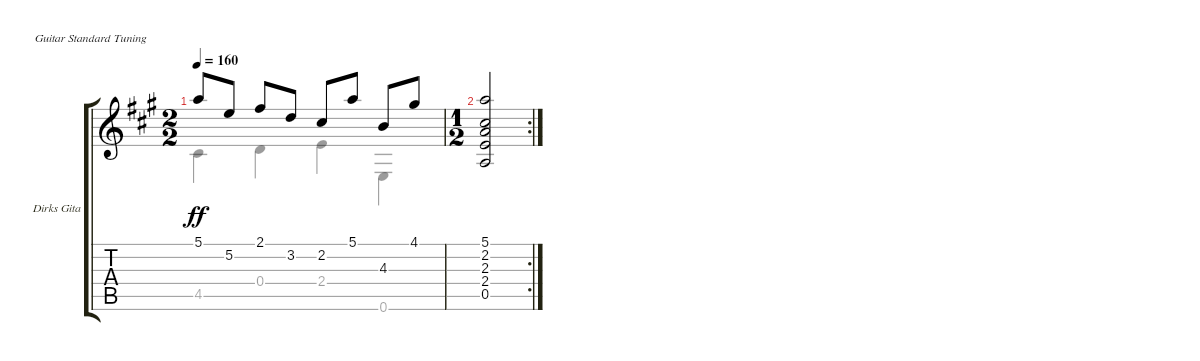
\bracketExtendMode groupsimilarinstruments
\firstSystemTrackNameOrientation horizontal
\otherSystemsTrackNameOrientation horizontal
\track ("Dirks Gitarre" "Dirks Gita") {instrument acousticguitarnylon}
\staff {score tabs}
\tuning (E4 B3 G3 D3 A2 E2)
\voice
\ts (2 2)
\tempo 160
\clef g2
\ks a
5.1.8{dy ff} 5.2.8 2.1.8 3.2.8 2.2.8 5.1.8 4.3.8 4.1.8 |
\rc 2
\ts (1 2)
(5.1 2.2 2.3 2.4 0.5).2
\voice
\clef g2
\ottava regular
\simile none
\ks a
4.5.4{dy ff} 0.4.4 2.4.4 0.6.4 |
